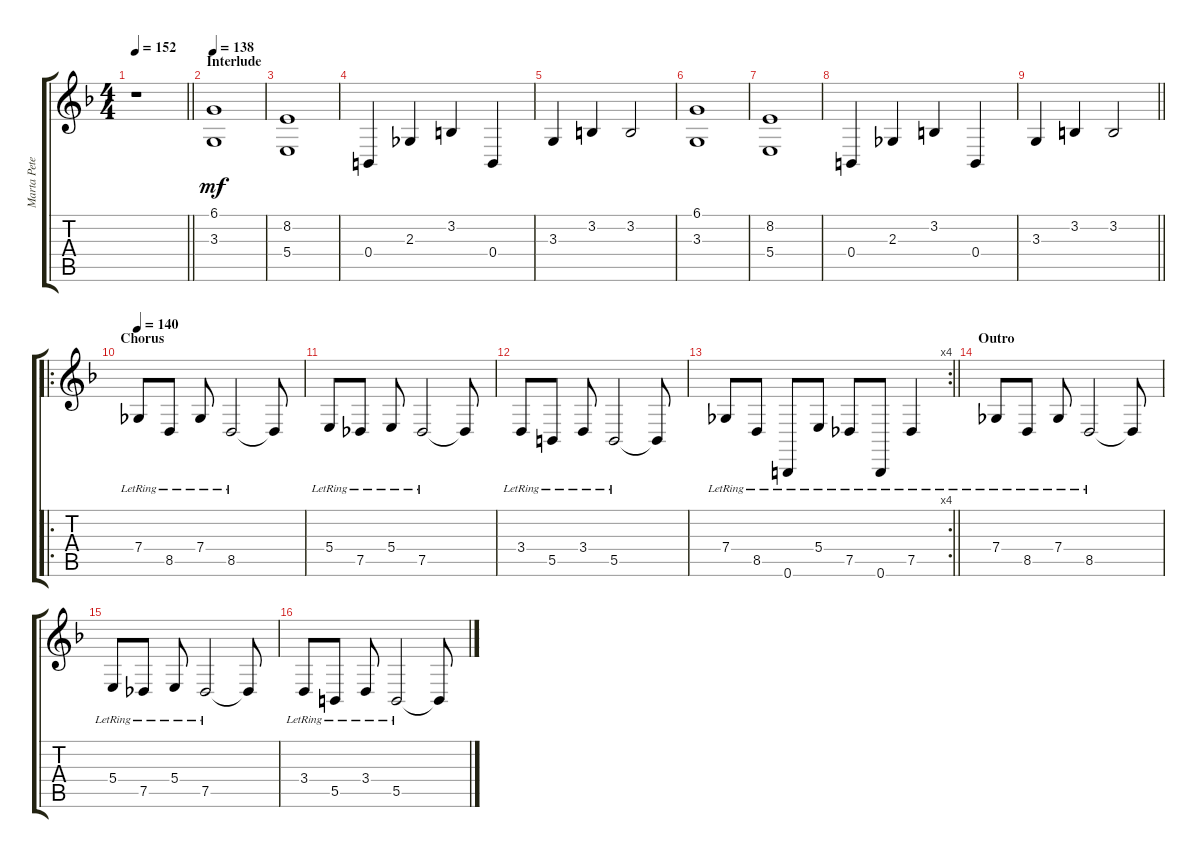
\track ("Marta Peterson" "Marta Pete") {instrument choiraahs}
\staff {score tabs}
\tuning (Db4 Ab3 E3 B2 Gb2 B1) {hide}
\ts (4 4)
\tempo 152
\clef g2
\barLineRight lightlight
\ks f
r.1{dy mf} |
\section ("" "Interlude")
\tempo 138
(6.1 3.3).1 |
(8.2 5.4).1 |
0.4.4 2.3.4 3.2.4 0.4.4 |
3.3.4 3.2.4 3.2.2 |
(6.1 3.3).1 |
(8.2 5.4).1 |
0.4.4 2.3.4 3.2.4 0.4.4 |
\barLineRight lightlight
3.3.4 3.2.4 3.2.2 |
\ro
\section ("" "Chorus")
\tempo 140
7.4{lr}.8 8.5{lr}.8 7.4{lr}.8 8.5{lr}.2 8.5{t}.8 |
5.4{lr}.8 7.5{lr}.8 5.4{lr}.8 7.5{lr}.2 7.5{t}.8 |
3.4{lr}.8 5.5{lr}.8 3.4{lr}.8 5.5{lr}.2 5.5{t}.8 |
\rc 4
\barLineRight lightlight
7.4{lr}.8 8.5{lr}.8 0.6{lr}.8 5.4{lr}.8 7.5{lr}.8 0.6{lr}.8 7.5{lr}.4 |
\section ("" "Outro")
7.4{lr}.8 8.5{lr}.8 7.4{lr}.8 8.5{lr}.2 8.5{t}.8 |
5.4{lr}.8 7.5{lr}.8 5.4{lr}.8 7.5{lr}.2 7.5{t}.8 |
3.4{lr}.8 5.5{lr}.8 3.4{lr}.8 5.5{lr}.2 5.5{t}.8
